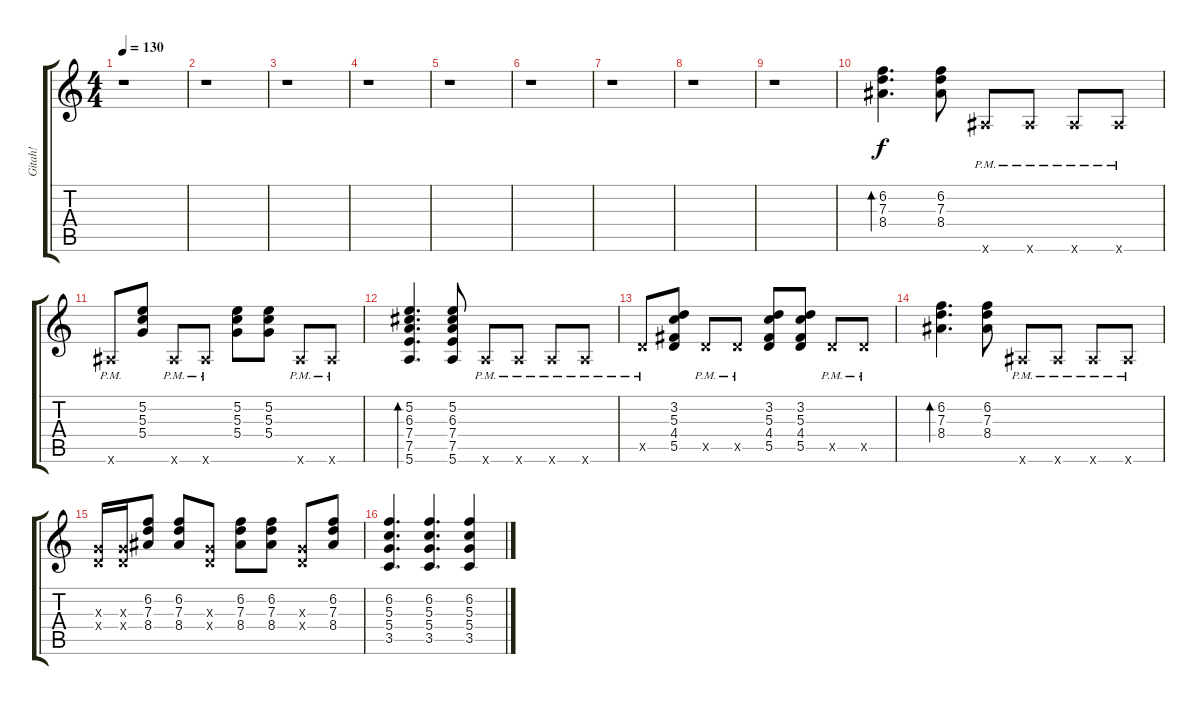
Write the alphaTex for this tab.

\track ("Gitah!" "Gitah!") {instrument overdrivenguitar}
\staff {score tabs}
\tuning (E4 B3 G3 D3 A2 E2) {hide}
\ts (4 4)
\tempo 130
\clef g2
\ks c
r.1{dy f} |
r.1 |
r.1 |
r.1 |
r.1 |
r.1 |
r.1 |
r.1 |
r.1 |
(6.2 7.3 8.4).4{d bd 120} (6.2 7.3 8.4).8 6.6{pm x}.8 6.6{pm x}.8 6.6{pm x}.8 6.6{pm x}.8 |
6.6{pm x}.8 (5.2 5.3 5.4).8 6.6{pm x}.8 6.6{pm x}.8 (5.2 5.3 5.4).8 (5.2 5.3 5.4).8 6.6{pm x}.8 6.6{pm x}.8 |
(5.2 6.3 7.4 7.5 5.6).4{d bd 120} (5.2 6.3 7.4 7.5 5.6).8 5.6{pm x}.8 5.6{pm x}.8 5.6{pm x}.8 5.6{pm x}.8 |
5.5{pm x}.8 (3.2 5.3 4.4 5.5).8 5.5{pm x}.8 5.5{pm x}.8 (3.2 5.3 4.4 5.5).8 (3.2 5.3 4.4 5.5).8 5.5{pm x}.8 5.5{pm x}.8 |
(6.2 7.3 8.4).4{d bd 120} (6.2 7.3 8.4).8 6.6{pm x}.8 6.6{pm x}.8 6.6{pm x}.8 6.6{pm x}.8 |
(0.3{x} 0.4{x}).16 (0.3{x} 0.4{x}).16 (6.2 7.3 8.4).8 (6.2 7.3 8.4).8 (0.3{x} 0.4{x}).8 (6.2 7.3 8.4).8 (6.2 7.3 8.4).8 (0.3{x} 0.4{x}).8 (6.2 7.3 8.4).8 |
(6.2 5.3 5.4 3.5).4{d} (6.2 5.3 5.4 3.5).4{d} (6.2 5.3 5.4 3.5).4
